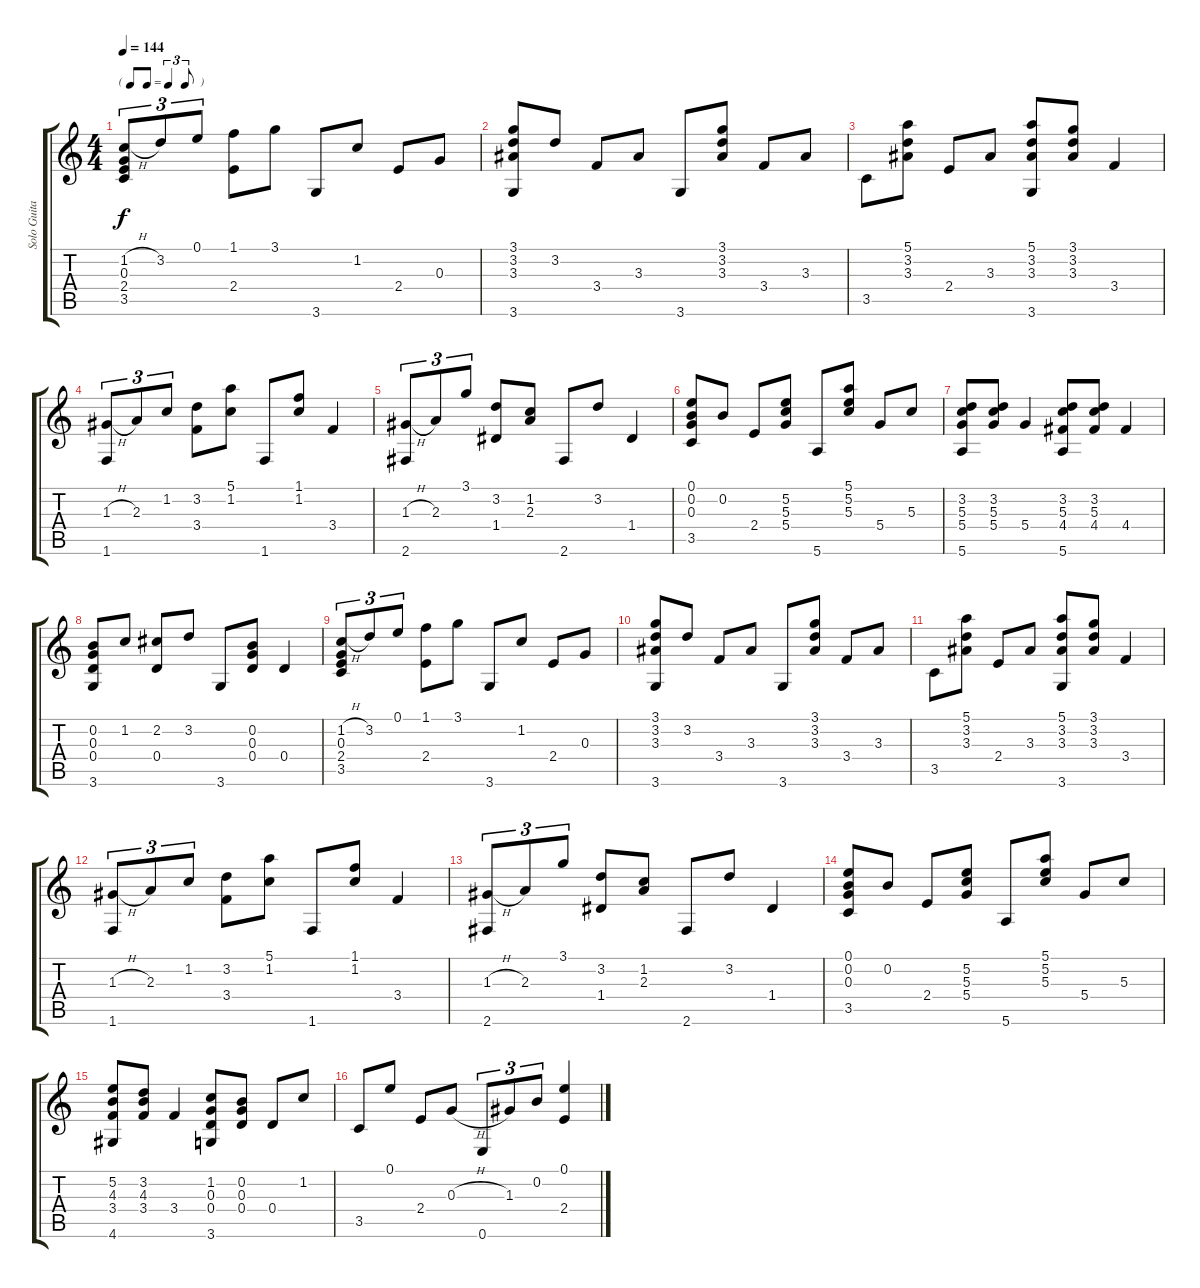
\track ("Solo Guitar" "Solo Guita") {instrument acousticguitarsteel}
\staff {score tabs}
\tuning (E4 B3 G3 D3 A2 E2) {hide}
\ts (4 4)
\tf triplet8th
\tempo 144
\clef g2
\ks c
(1.2{h} 0.3 2.4 3.5).8{tu (3 2) dy f instrument acousticguitarsteel} 3.2.8{tu (3 2)} 0.1.8{tu (3 2)} (1.1 2.4).8 3.1.8 3.6.8 1.2.8 2.4.8 0.3.8 |
(3.1 3.2 3.3 3.6).8 3.2.8 3.4.8 3.3.8 3.6.8 (3.1 3.2 3.3).8 3.4.8 3.3.8 |
3.5.8 (5.1 3.2 3.3).8 2.4.8 3.3.8 (5.1 3.2 3.3 3.6).8 (3.1 3.2 3.3).8 3.4.4 |
(1.3{h} 1.6).8{tu (3 2)} 2.3.8{tu (3 2)} 1.2.8{tu (3 2)} (3.2 3.4).8 (5.1 1.2).8 1.6.8 (1.1 1.2).8 3.4.4 |
(1.3{h} 2.6).8{tu (3 2)} 2.3.8{tu (3 2)} 3.1.8{tu (3 2)} (3.2 1.4).8 (1.2 2.3).8 2.6.8 3.2.8 1.4.4 |
(0.1 0.2 0.3 3.5).8 0.2.8 2.4.8 (5.2 5.3 5.4).8 5.6.8 (5.1 5.2 5.3).8 5.4.8 5.3.8 |
(3.2 5.3 5.4 5.6).8 (3.2 5.3 5.4).8 5.4.4 (3.2 5.3 4.4 5.6).8 (3.2 5.3 4.4).8 4.4.4 |
(0.2 0.3 0.4 3.6).8 1.2.8 (2.2 0.4).8 3.2.8 3.6.8 (0.2 0.3 0.4).8 0.4.4 |
(1.2{h} 0.3 2.4 3.5).8{tu (3 2)} 3.2.8{tu (3 2)} 0.1.8{tu (3 2)} (1.1 2.4).8 3.1.8 3.6.8 1.2.8 2.4.8 0.3.8 |
(3.1 3.2 3.3 3.6).8 3.2.8 3.4.8 3.3.8 3.6.8 (3.1 3.2 3.3).8 3.4.8 3.3.8 |
3.5.8 (5.1 3.2 3.3).8 2.4.8 3.3.8 (5.1 3.2 3.3 3.6).8 (3.1 3.2 3.3).8 3.4.4 |
(1.3{h} 1.6).8{tu (3 2)} 2.3.8{tu (3 2)} 1.2.8{tu (3 2)} (3.2 3.4).8 (5.1 1.2).8 1.6.8 (1.1 1.2).8 3.4.4 |
(1.3{h} 2.6).8{tu (3 2)} 2.3.8{tu (3 2)} 3.1.8{tu (3 2)} (3.2 1.4).8 (1.2 2.3).8 2.6.8 3.2.8 1.4.4 |
(0.1 0.2 0.3 3.5).8 0.2.8 2.4.8 (5.2 5.3 5.4).8 5.6.8 (5.1 5.2 5.3).8 5.4.8 5.3.8 |
(5.2 4.3 3.4 4.6).8 (3.2 4.3 3.4).8 3.4.4 (1.2 0.3 0.4 3.6).8 (0.2 0.3 0.4).8 0.4.8 1.2.8 |
3.5.8 0.1.8 2.4.8 0.3{h}.8 0.6.8{tu (3 2)} 1.3.8{tu (3 2)} 0.2.8{tu (3 2)} (0.1 2.4).4
